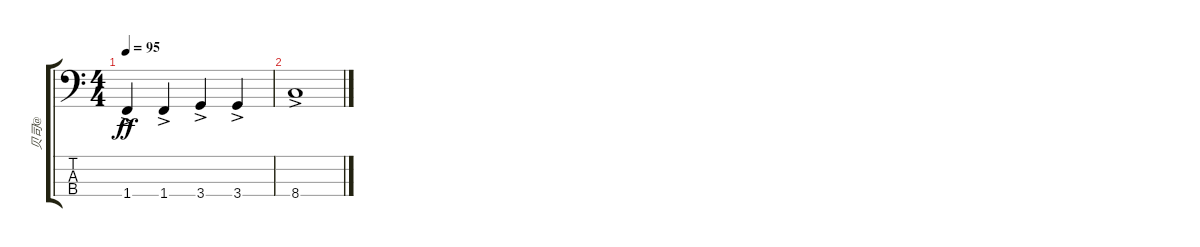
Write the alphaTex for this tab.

\track ("贝司@" "贝司@") {instrument electricbassfinger}
\staff {score tabs}
\tuning (G2 D2 A1 E1) {hide}
\ts (4 4)
\tempo 95
\clef f4
\ks c
1.4{ac}.4{dy ff} 1.4{ac}.4{txt ""} 3.4{ac}.4 3.4{ac}.4 |
8.4{ac}.1
